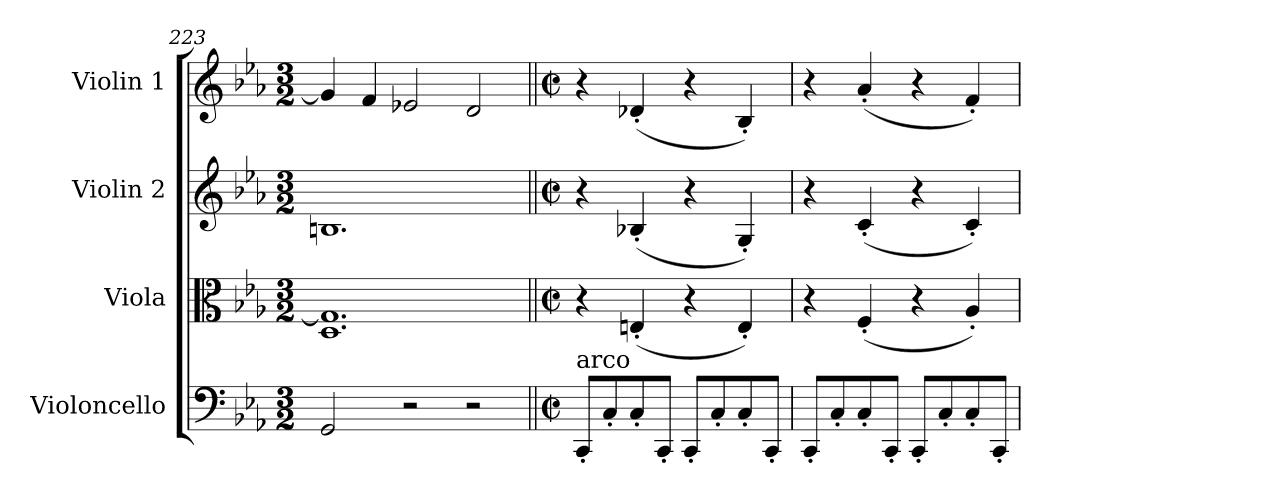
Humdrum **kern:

**kern	**dynam	**kern	**dynam	**kern	**dynam	**kern	**dynam
*part4	*part4	*part3	*part3	*part2	*part2	*part1	*part1
*staff4	*staff4	*staff3	*staff3	*staff2	*staff2	*staff1	*staff1
*I"Violoncello	*	*I"Viola	*	*I"Violin 2	*	*I"Violin 1	*
*I'Vc	*	*I'Vla	*	*I'Vln	*	*I'Vln	*
*clefF4	*	*clefC3	*	*clefG2	*	*clefG2	*
*k[b-e-a-]	*	*k[b-e-a-]	*	*k[b-e-a-]	*	*k[b-e-a-]	*
*M3/2	*	*M3/2	*	*M3/2	*	*M3/2	*
=223	=223	=223	=223	=223	=223	=223	=223
2GG/	.	1.D 1.G]	.	1.Bn	.	4g/]	.
.	.	.	.	.	.	4f/	.
2r	.	.	.	.	.	2e-X/	.
2r	.	.	.	.	.	2d/	.
!!LO:PB:g=z
=224||	=224||	=224||	=224||	=224||	=224||	=224||	=224||
*M2/2	*	*M2/2	*	*M2/2	*	*M2/2	*
*met(c|)	*	*met(c|)	*	*met(c|)	*	*met(c|)	*
!LO:TX:a:t=arco	!	!	!	!	!	!	!
!	!LO:DY:b	!	!	!	!	!	!
!	!LO:DY:n=1:b	!	!LO:DY:b	!	!	!	!
!	!	!	!LO:DY:n=1:b	!	!LO:DY:b	!	!
!	!	!	!	!	!LO:DY:n=1:b	!	!LO:DY:b
!	!	!	!	!	!	!	!LO:DY:n=1:b
8CC'/L	p other-dynamics	4r	p other-dynamics	4r	p other-dynamics	4r	p other-dynamics
8C'/	.	.	.	.	.	.	.
8C'/	.	(4En'/	.	(4B-X'/	.	(4d-X'/	.
8CC'/J	.	.	.	.	.	.	.
8CC'/L	.	4r	.	4r	.	4r	.
8C'/	.	.	.	.	.	.	.
8C'/	.	4E'/)	.	4G'/)	.	4B-'/)	.
8CC'/J	.	.	.	.	.	.	.
=225	=225	=225	=225	=225	=225	=225	=225
8CC'/L	.	4r	.	4r	.	4r	.
8C'/	.	.	.	.	.	.	.
8C'/	.	(4F'/	.	(4c'/	.	(4a-'/	.
8CC'/J	.	.	.	.	.	.	.
8CC'/L	.	4r	.	4r	.	4r	.
8C'/	.	.	.	.	.	.	.
8C'/	.	4A-'/)	.	4c'/)	.	4f'/)	.
8CC'/J	.	.	.	.	.	.	.
=	=	=	=	=	=	=	=
*-	*-	*-	*-	*-	*-	*-	*-
